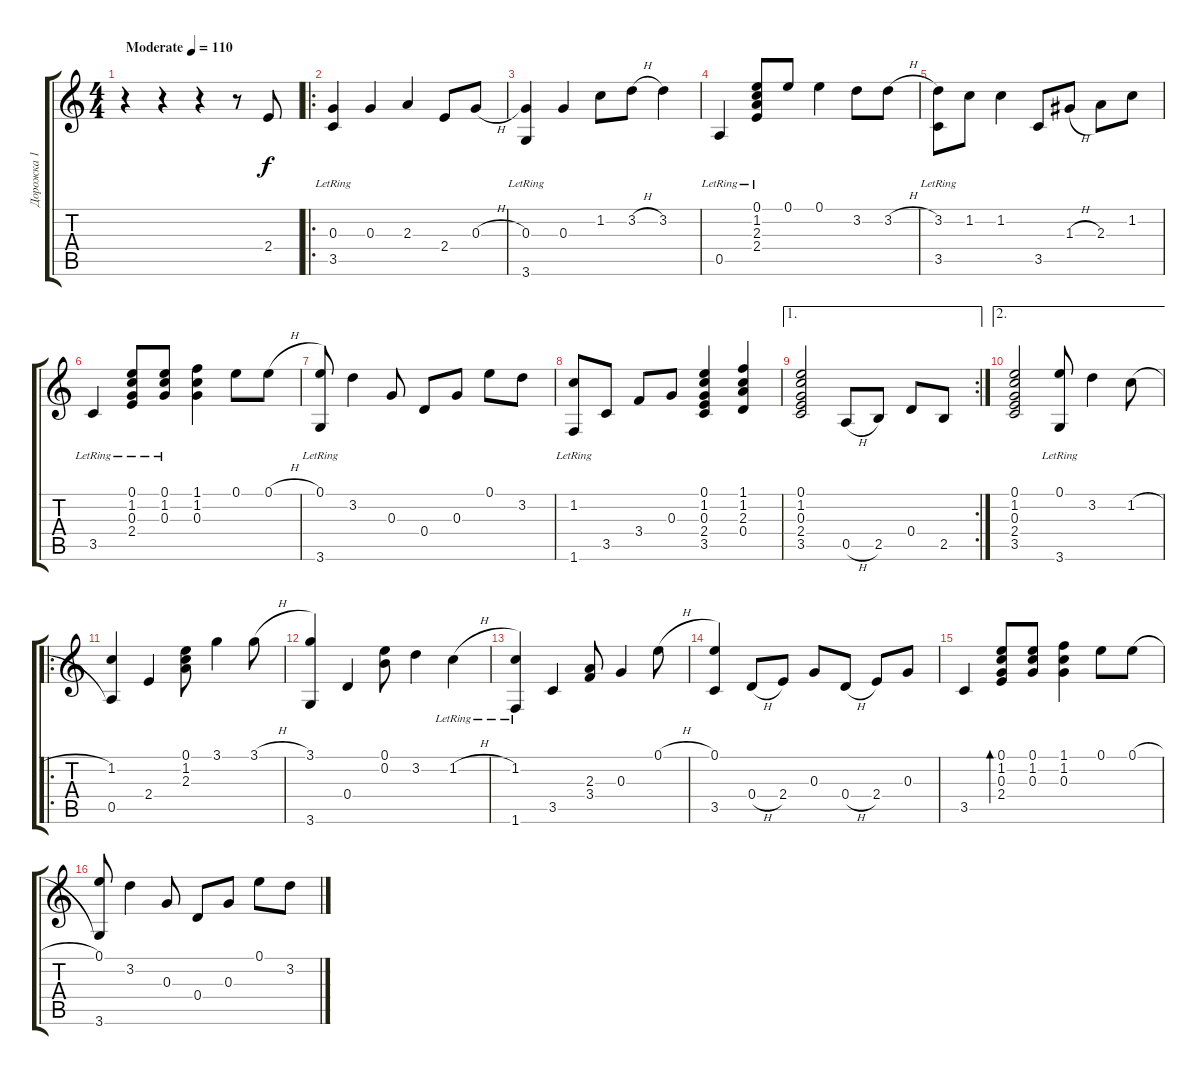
\track ("Дорожка 1" "Дорожка 1") {instrument acousticguitarsteel}
\staff {score tabs}
\tuning (E4 B3 G3 D3 A2 E2) {hide}
\ts (4 4)
\tempo (110 "Moderate")
\clef g2
\ks c
r.4{dy f instrument acousticguitarsteel} r.4 r.4 r.8 2.4.8 |
\ro
(0.3{lr} 3.5).4 0.3.4 2.3.4 2.4.8 0.3{h}.8 |
(0.3{lr} 3.6).4 0.3.4 1.2.8 3.2{h}.8 3.2.4 |
0.5{lr}.4 (0.1 1.2 2.3 2.4{lr}).8 0.1.8 0.1.4 3.2.8 3.2{h}.8 |
(3.2{lr} 3.5).8{beam Down} 1.2.8{beam Down} 1.2.4 3.5.8 1.3{h}.8 2.3.8 1.2.8 |
3.5{lr}.4 (0.1 1.2{lr} 0.3 2.4).8 (0.1 1.2{lr} 0.3).8 (1.1 1.2 0.3).4 0.1.8 0.1{h}.8 |
(0.1 3.6{lr}).8 3.2.4 0.3.8 0.4.8 0.3.8 0.1.8 3.2.8 |
(1.2{lr} 1.6).8 3.5.8 3.4.8 0.3.8 (0.1 1.2 0.3 2.4 3.5).4 (1.1 1.2 2.3 0.4).4 |
\ae 1
\rc 2
(0.1 1.2 0.3 2.4 3.5).2 0.5{h}.8 2.5.8 0.4.8 2.5.8 |
\ae 2
(0.1 1.2 0.3 2.4 3.5).2 (0.1{lr} 3.6).8 3.2.4 1.2{h}.8 |
\ro
(1.2 0.5).4 2.4.4 (0.1 1.2 2.3).8 3.1.4 3.1{h}.8 |
(3.1 3.6).4 0.4.4 (0.1 0.2).8 3.2.4 1.2{h lr}.4 |
(1.2{lr} 1.6).4 3.5.4 (2.3 3.4).8 0.3.4 0.1{h}.8 |
(0.1 3.5).4 0.4{h}.8 2.4.8 0.3.8 0.4{h}.8 2.4.8 0.3.8 |
3.5.4 (0.1 1.2 0.3 2.4).8{bd 60} (0.1 1.2 0.3).8 (1.1 1.2 0.3).4 0.1.8 0.1{h}.8 |
(0.1 3.6).8 3.2.4 0.3.8 0.4.8 0.3.8 0.1.8 3.2.8
